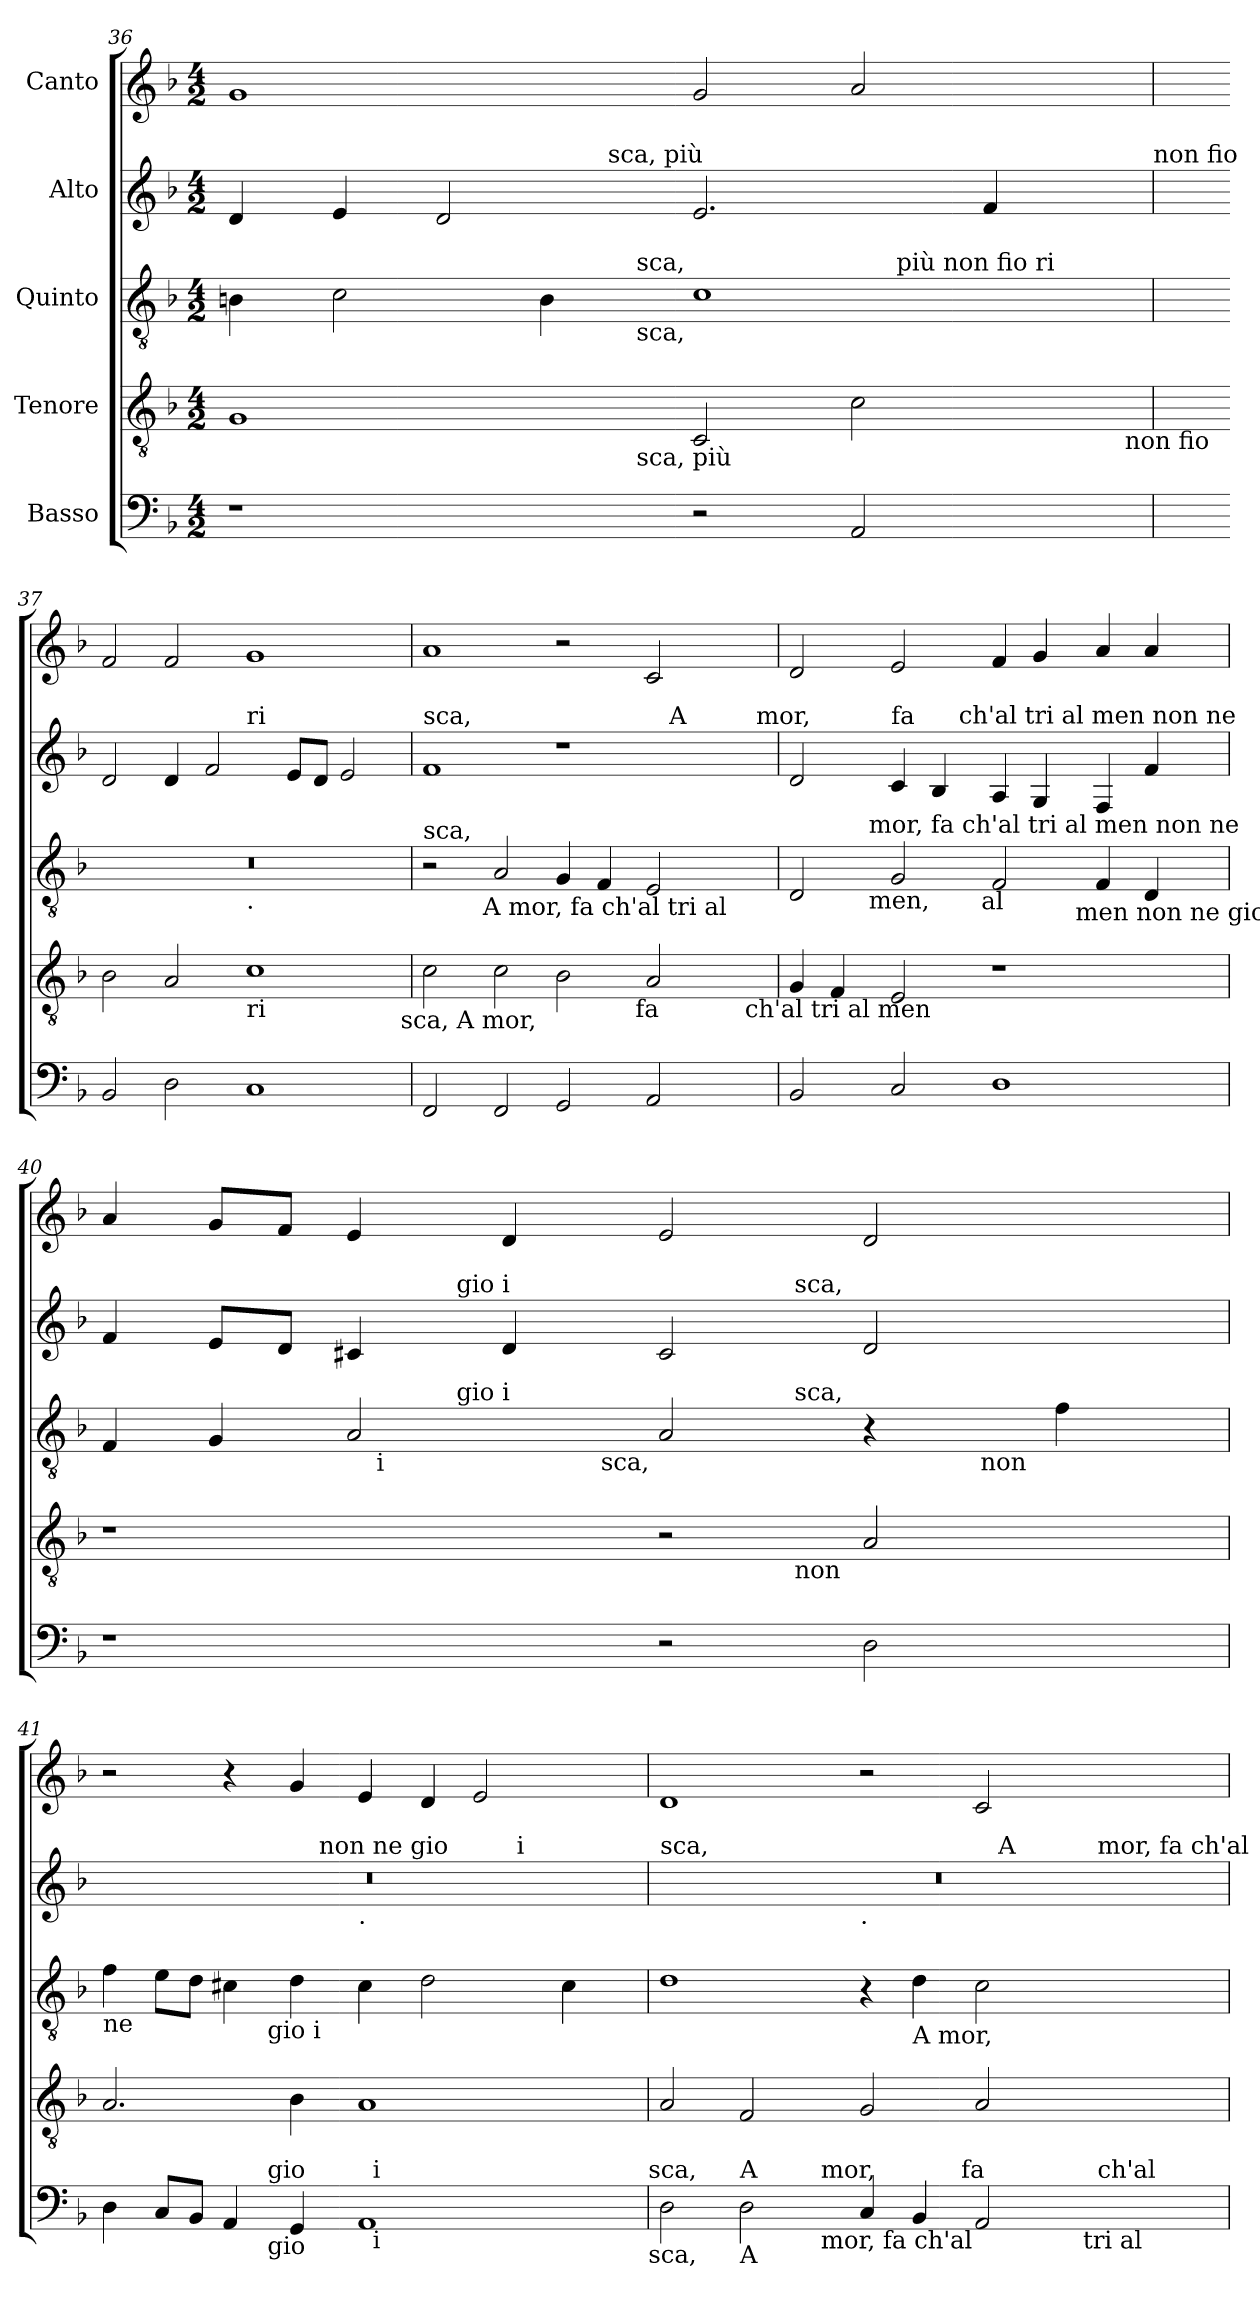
**kern	**kern	**kern	**kern	**kern
*part5	*part4	*part3	*part2	*part1
*staff5	*staff4	*staff3	*staff2	*staff1
*I"Basso	*I"Tenore	*I"Quinto	*I"Alto	*I"Canto
!!LO:LB:g=z
*clefF4	*clefGv2	*clefGv2	*clefG2	*clefG2
*ITrd7c12	*	*	*	*
*k[b-]	*k[b-]	*k[b-]	*k[b-]	*k[b-]
*F:	*F:	*F:	*F:	*F:
*M4/2	*M4/2	*M4/2	*M4/2	*M4/2
=36	=36	=36	=36	=36
!	!	!	!LO:TX:a:t=ri	!
!	!	!LO:TX:a:t=non fio ri	!	!
!	!LO:TX:b:t=ri	!	!	!
*	*^	*^	*^	*
*	*	*^	*	*^	*	*	*
1r	1G	2ryy	1ryy	4Bn\	2ryy	1ryy	4d/	2..ryy	1g
.	.	.	.	2c\	.	.	4e/	.	.
.	.	4ryy	.	.	4ryy	.	2d/	.	.
.	.	8ryy	.	4B\	8ryy	.	.	.	.
!	!	!	!	!	!	!	!	!LO:TX:a:t=sca, più	!
.	.	32ryy	.	.	32ryy	.	.	1ryy	.
!	!	!	!	!	!LO:TX:a:t=sca,	!	!	!	!
!	!	!	!	!	!LO:TX:b:t=sca,	!	!	!	!
!	!	!LO:TX:b:t=sca, più	!	!	!	!	!	!	!
.	.	1ryy	.	.	1ryy	.	.	.	.
2r	2C/	.	2ryy	1c	.	2ryy	2.e/	.	2g/
2AAA/	2c\	.	4...ryy	.	.	16ryy	.	.	2a/
!	!	!	!	!	!	!LO:TX:a:t=più non fio ri	!	!	!
.	.	.	.	.	.	4..ryy	.	.	.
.	.	.	.	.	.	.	4f/	.	.
.	.	.	.	.	.	.	.	8ryy	.
.	.	16.ryy	.	.	16.ryy	.	.	.	.
!	!	!	!LO:TX:b:t=non fio	!	!	!	!	!	!
.	.	.	32ryy	.	.	.	.	.	.
!	!	!	!	!	!	!	!LO:TX:a:t=non fio	!	!
*	*	*v	*v	*	*	*	*	*	*
*	*	*	*	*v	*v	*	*	*
=37	=37	=37	=37	=37	=37	=37	=37
2BBB-/	2B-\	1ryy	0r	1ryy	2d/	1ryy	2f/
2DD\	2A/	.	.	.	4d/	.	2f/
.	.	.	.	.	2f/	.	.
!	!	!	!	!	!	!LO:TX:a:t=ri	!
!	!	!	!	!LO:TX:b:t=.	!	!	!
!	!LO:TX:b:t=ri	!	!	!	!	!	!
1CC	1c	2ryy	.	1ryy	.	1ryy	1g
.	.	.	.	.	8e/L	.	.
.	.	.	.	.	8d/J	.	.
.	.	4...ryy	.	.	2e/	.	.
!	!	!LO:TX:b:t=sca, A mor,	!	!	!	!	!
.	.	32ryy	.	.	.	.	.
=38	=38	=38	=38	=38	=38	=38	=38
!	!	!	!	!	!LO:TX:a:t=sca,	!	!
!	!	!	!LO:TX:a:t=sca,	!	!	!	!
*	*	*^	*	*	*	*^	*
2FFF/	2c\	1ryy	1ryy	2r	4...ryy	1f	1ryy	1ryy	1a
!	!	!	!	!	!LO:TX:b:t=A mor, fa ch'al tri al	!	!	!	!
.	.	.	.	.	1ryy	.	.	.	.
2FFF/	2c\	.	.	2A/	.	.	.	.	.
2GGG/	2B-\	4...ryy	2ryy	4G/	.	1r	2ryy	2...ryy	2r
.	.	.	.	4F/	.	.	.	.	.
!	!	!LO:TX:b:t=fa	!	!	!	!	!	!	!
.	.	2ryy	.	.	2ryy	.	.	.	.
2AAA/	2A/	.	4ryy	2E/	.	.	16.ryy	.	2c/
!	!	!	!	!	!	!	!LO:TX:a:t=A	!	!
.	.	.	.	.	.	.	4ryy	.	.
.	.	.	8ryy	.	.	.	.	.	.
.	.	.	.	.	.	.	8ryy	.	.
.	.	.	32ryy	.	.	.	.	.	.
!	!	!	!LO:TX:b:t=ch'al tri al men	!	!	!	!	!	!
.	.	.	16.ryy	.	.	.	.	.	.
!	!	!	!	!	!	!	!	!LO:TX:a:t=mor,	!
.	.	.	.	.	.	.	.	16ryy	.
.	.	32ryy	.	.	32ryy	.	32ryy	.	.
=39	=39	=39	=39	=39	=39	=39	=39	=39	=39
!	!	!	!	!LO:TX:a:t=A	!	!	!	!	!
*	*v	*v	*v	*^	*^	*	*v	*v	*
2BBB-/	4G/	2D/	4ryy	2ryy	1ryy	2d/	2..ryy	2d/
.	4F/	.	8ryy	.	.	.	.	.
.	.	.	32ryy	.	.	.	.	.
!	!	!	!LO:TX:b:t=men,	!	!	!	!	!
!	!	!	!LO:TX:a:t=mor, fa ch'al tri al men non ne	!	!	!	!	!
.	.	.	1ryy	.	.	.	.	.
!	!	!	!	!	!	!LO:TX:a:t=fa	!	!
2CC/	2E/	2G/	.	4...ryy	.	4c/	.	2e/
.	.	.	.	.	.	4B-/	.	.
!	!	!	!	!	!	!	!LO:TX:a:t=ch'al tri al men non ne	!
.	.	.	.	.	.	.	1ryy	.
!	!	!	!	!LO:TX:b:t=al	!	!	!	!
.	.	.	.	1ryy	.	.	.	.
1DD	1r	2F/	.	.	4..ryy	4A/	.	4f/
.	.	.	.	.	.	4G/	.	4g/
.	.	.	2ryy	.	.	.	.	.
!	!	!	!	!	!LO:TX:b:t=men non ne gio	!	!	!
.	.	.	.	.	2ryy	.	.	.
.	.	4F/	.	.	.	4F/	.	4a/
.	.	4D/	.	.	.	4f/	.	4a/
.	.	.	.	.	.	.	8ryy	.
.	.	.	16.ryy	.	.	.	.	.
.	.	.	.	.	16ryy	.	.	.
.	.	.	.	32ryy	.	.	.	.
=40	=40	=40	=40	=40	=40	=40	=40	=40
*	*^	*	*	*^	*^	*	*^	*
*	*	*	*	*	*	*	*	*	*	*	*	*
1r	1r	1ryy	4F/	2ryy	2ryy	2ryy	1ryy	1ryy	4f/	2ryy	1ryy	4a/
.	.	.	4G/	.	.	.	.	.	8e/L	.	.	8g/L
.	.	.	.	.	.	.	.	.	8d/J	.	.	8f/J
.	.	.	2A/	32ryy	8.ryy	4ryy	.	.	4c#X/	8.ryy	.	4e/
!	!	!	!	!LO:TX:b:t=i	!	!	!	!	!	!	!	!
.	.	.	.	1ryy	.	.	.	.	.	.	.	.
!	!	!	!	!	!	!	!	!	!	!LO:TX:a:t=gio i	!	!
!	!	!	!	!	!LO:TX:a:t=gio i	!	!	!	!	!	!	!
.	.	.	.	.	1ryy	.	.	.	.	1ryy	.	.
.	.	.	.	.	.	8ryy	.	.	4d/	.	.	4d/
.	.	.	.	.	.	32ryy	.	.	.	.	.	.
!	!	!	!	!	!	!LO:TX:b:t=sca,	!	!	!	!	!	!
.	.	.	.	.	.	1ryy	.	.	.	.	.	.
2r	2r	4.ryy	2A/	.	.	.	4.ryy	2ryy	2c#/	.	4.ryy	2e/
!	!	!	!	!	!	!	!	!	!	!	!LO:TX:a:t=sca,	!
!	!	!	!	!	!	!	!LO:TX:a:t=sca,	!	!	!	!	!
!	!	!LO:TX:b:t=non	!	!	!	!	!	!	!	!	!	!
.	.	2ryy	.	.	.	.	2ryy	.	.	.	2ryy	.
2DD\	2A/	.	4r	.	.	.	.	8ryy	2d/	.	.	2d/
.	.	.	.	4...ryy	.	.	.	.	.	.	.	.
.	.	.	.	.	.	.	.	32ryy	.	.	.	.
!	!	!	!	!	!	!	!	!LO:TX:b:t=non	!	!	!	!
.	.	.	.	.	.	.	.	4ryy	.	.	.	.
.	.	.	.	.	4ryy	.	.	.	.	4ryy	.	.
.	.	.	4f\	.	.	.	.	.	.	.	.	.
.	.	8ryy	.	.	.	.	8ryy	.	.	.	8ryy	.
.	.	.	.	.	.	16.ryy	.	16.ryy	.	.	.	.
.	.	.	.	.	16ryy	.	.	.	.	16ryy	.	.
!!LO:PB:g=z
=41	=41	=41	=41	=41	=41	=41	=41	=41	=41	=41	=41	=41
!	!	!	!LO:TX:b:t=ne	!	!	!	!	!	!	!	!	!
!LO:TX:a:t=ne	!	!	!	!	!	!	!	!	!	!	!	!
!LO:TX:b:t=ne	!	!	!	!	!	!	!	!	!	!	!	!
*^	*	*	*	*	*	*	*	*	*	*	*^	*
*	*	*v	*v	*	*	*	*	*	*	*	*	*	*	*
*	*^	*	*	*v	*v	*v	*v	*v	*	*	*	*	*
4DD\	2ryy	1ryy	2.A/	4f\	2ryy	0r	2ryy	1ryy	1ryy	2r
8CC/L	.	.	.	8e\L	.	.	.	.	.	.
8BBB-/J	.	.	.	8d\J	.	.	.	.	.	.
4AAA/	8.ryy	.	.	4c#X\	8.ryy	.	4ryy	.	.	4r
!	!	!	!	!	!LO:TX:b:t=gio i	!	!	!	!	!
!	!LO:TX:b:t=gio	!	!	!	!	!	!	!	!	!
!	!LO:TX:a:t=gio	!	!	!	!	!	!	!	!	!
.	1ryy	.	.	.	1ryy	.	.	.	.	.
4GGG/	.	.	4B-\	4d\	.	.	16.ryy	.	.	4g/
!	!	!	!	!	!	!	!LO:TX:a:t=non ne gio	!	!	!
.	.	.	.	.	.	.	1ryy	.	.	.
!	!	!	!	!	!	!	!	!LO:TX:b:t=.	!	!
1AAA	.	32ryy	1A	4c#\	.	.	.	1ryy	2ryy	4e/
!	!	!LO:TX:a:t=i	!	!	!	!	!	!	!	!
!	!	!LO:TX:b:t=i	!	!	!	!	!	!	!	!
.	.	2ryy	.	.	.	.	.	.	.	.
.	.	.	.	2d\	.	.	.	.	.	4d/
.	.	.	.	.	.	.	.	.	8ryy	2e/
.	.	4...ryy	.	.	.	.	.	.	.	.
!	!	!	!	!	!	!	!	!	!LO:TX:a:t=i	!
.	.	.	.	.	.	.	.	.	4.ryy	.
.	4ryy	.	.	.	4ryy	.	.	.	.	.
.	.	.	.	4c#\	.	.	.	.	.	.
.	.	.	.	.	.	.	8ryy	.	.	.
.	16ryy	.	.	.	16ryy	.	.	.	.	.
.	.	.	.	.	.	.	32ryy	.	.	.
!LO:TX:b:t=sca,	!	!	!	!	!	!	!	!	!	!
!LO:TX:a:t=sca,	!	!	!	!	!	!	!	!	!	!
=42	=42	=42	=42	=42	=42	=42	=42	=42	=42	=42
!	!	!	!	!	!	!LO:TX:a:t=sca,	!	!	!	!
!	!	!	!	!LO:TX:b:t=sca,	!	!	!	!	!	!
*	*	*^	*	*v	*v	*	*	*	*	*
2DD\	2ryy	1ryy	1ryy	2A/	1d	0r	1ryy	1ryy	1ryy	1d
!LO:TX:b:t=A	!	!	!	!	!	!	!	!	!	!
!LO:TX:a:t=A	!	!	!	!	!	!	!	!	!	!
2DD\	4ryy	.	.	2F/	.	.	.	.	.	.
.	16.ryy	.	.	.	.	.	.	.	.	.
!	!LO:TX:b:t=mor, fa ch'al	!	!	!	!	!	!	!	!	!
!	!LO:TX:a:t=mor,	!	!	!	!	!	!	!	!	!
.	1ryy	.	.	.	.	.	.	.	.	.
!	!	!	!	!	!	!	!LO:TX:b:t=.	!	!	!
4CC/	.	4...ryy	2...ryy	2G/	4r	.	1ryy	2ryy	2ryy	2r
!	!	!	!	!	!LO:TX:b:t=A mor,	!	!	!	!	!
4BBB-/	.	.	.	.	4d\	.	.	.	.	.
!	!	!LO:TX:a:t=fa	!	!	!	!	!	!	!	!
.	.	2ryy	.	.	.	.	.	.	.	.
2AAA/	.	.	.	2A/	2c\	.	.	16ryy	4...ryy	2c/
!	!	!	!	!	!	!	!	!LO:TX:a:t=A	!	!
.	.	.	.	.	.	.	.	4..ryy	.	.
.	8ryy	.	.	.	.	.	.	.	.	.
!	!	!	!LO:TX:b:t=tri al	!	!	!	!	!	!	!
.	.	.	16ryy	.	.	.	.	.	.	.
!	!	!	!	!	!	!	!	!	!LO:TX:a:t=mor, fa ch'al	!
!	!LO:TX:a:t=ch'al	!	!	!	!	!	!	!	!	!
.	32ryy	32ryy	.	.	.	.	.	.	32ryy	.
*v	*v	*v	*v	*	*	*v	*v	*v	*v	*
=	=	=	=	=
*-	*-	*-	*-	*-
